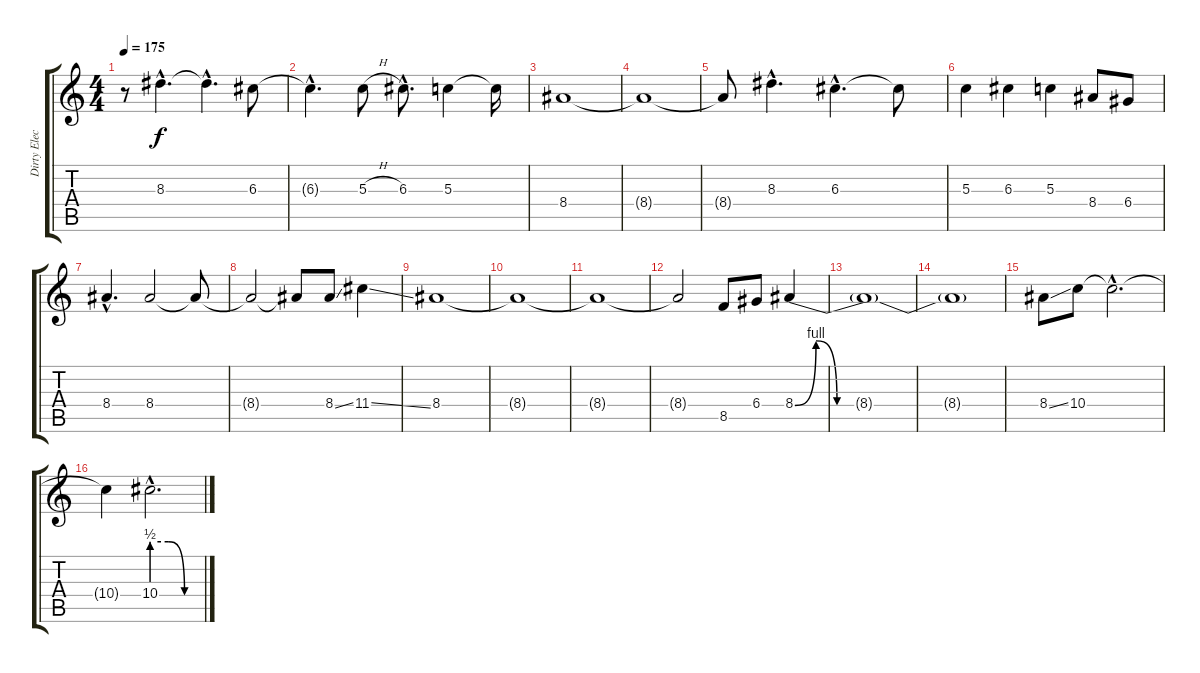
\track ("Dirty Electric" "Dirty Elec") {instrument overdrivenguitar}
\staff {score tabs}
\tuning (E4 B3 G3 D3 A2 E2) {hide}
\ts (4 4)
\tempo 175
\clef g2
\ks c
r.8{dy f instrument overdrivenguitar} 8.3{hac}.4{d} 8.3{hac t}.4{d} 6.3.8 |
6.3{hac t}.4{d} 5.3{h}.8 6.3{hac}.8{d} 5.3.4 5.3{t}.16 |
8.4.1 |
8.4{t}.1 |
8.4{t}.8 8.3{hac}.4{d} 6.3{hac}.4{d} 6.3{t}.8 |
5.3.4 6.3.4 5.3.4 8.4.8 6.4.8 |
8.4{hac}.4{d} 8.4.2 8.4{t}.8 |
8.4{t}.2 8.4{t}.8 8.4{ss}.8 11.4{ss}.4 |
8.4.1 |
8.4{t}.1 |
8.4{t}.1 |
8.4{t}.2 8.5.8 6.4.8 8.4{be (custom 0 0 6 4 12 0 60 0)}.4 |
8.4{t}.1 |
8.4{t}.1 |
8.4{ss}.8 10.4.8 10.4{hac t}.2{d} |
10.4{t}.4 10.4{be (custom 0 2 20 2 40 0 60 0) hac}.2{d}
